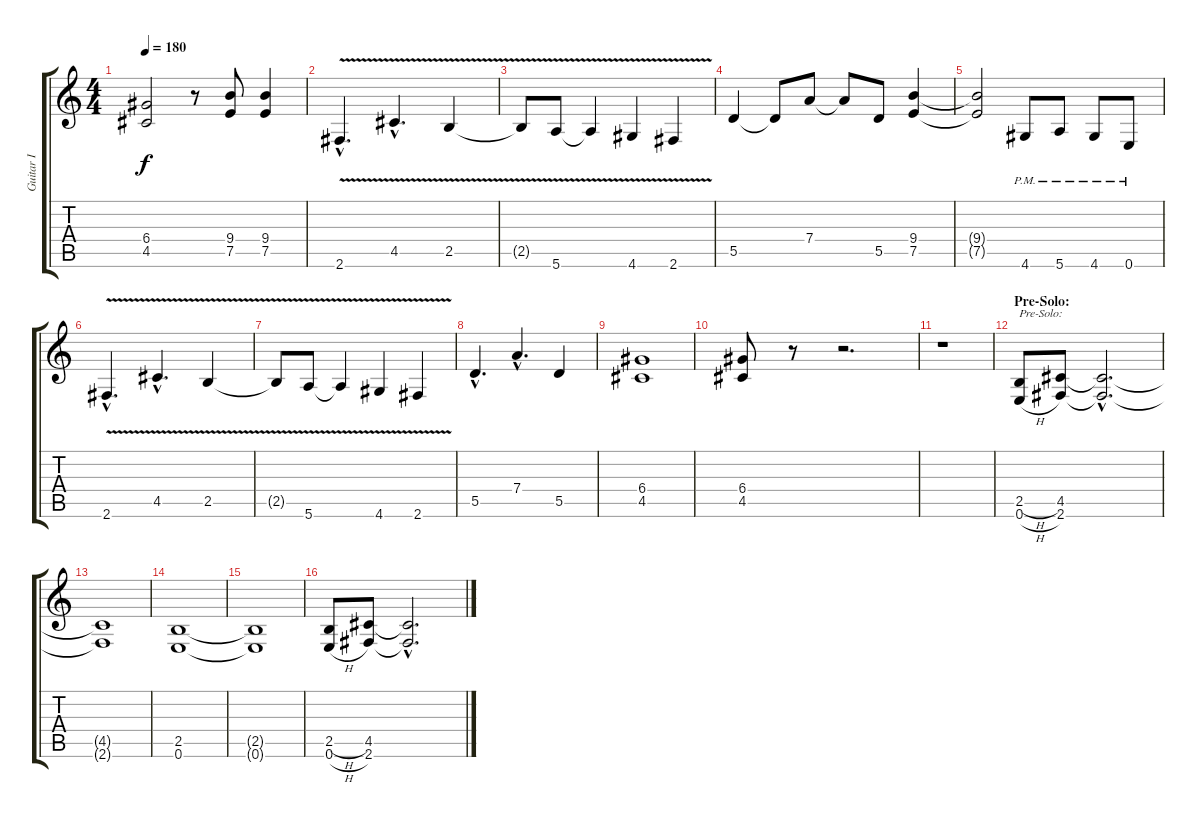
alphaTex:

\track ("Guitar I" "Guitar I") {instrument distortionguitar}
\staff {score tabs}
\tuning (E4 B3 G3 D3 A2 E2) {hide}
\ts (4 4)
\tempo 180
\clef g2
\ks c
(6.4{t} 4.5{t}).2{dy f} r.8 (9.4 7.5).8 (9.4 7.5).4 |
2.6{v hac}.4{d} 4.5{v hac}.4{d} 2.5{v}.4 |
2.5{t}.8 5.6{v}.8 5.6{t}.4 4.6{v}.4 2.6{v}.4 |
5.5.4 5.5{t}.8 7.4.8 7.4{t}.8 5.5.8 (9.4 7.5).4 |
(9.4{t} 7.5{t}).2 4.6{pm}.8 5.6{pm}.8 4.6{pm}.8 0.6{pm}.8 |
2.6{v hac}.4{d} 4.5{v hac}.4{d} 2.5{v}.4 |
2.5{t}.8 5.6{v}.8 5.6{t}.4 4.6{v}.4 2.6{v}.4 |
5.5{hac}.4{d} 7.4{hac}.4{d} 5.5.4 |
(6.4 4.5).1 |
(6.4 4.5).8 r.8 r.2{d} |
r.1 |
\section ("" "Pre-Solo:")
(2.5{h} 0.6{h}).8{txt "Pre-Solo:"} (4.5 2.6).8 (4.5{hac t} 2.6{hac t}).2{d} |
(4.5{t} 2.6{t}).1 |
(2.5 0.6).1 |
(2.5{t} 0.6{t}).1 |
(2.5{h} 0.6{h}).8 (4.5 2.6).8 (4.5{hac t} 2.6{hac t}).2{d}
